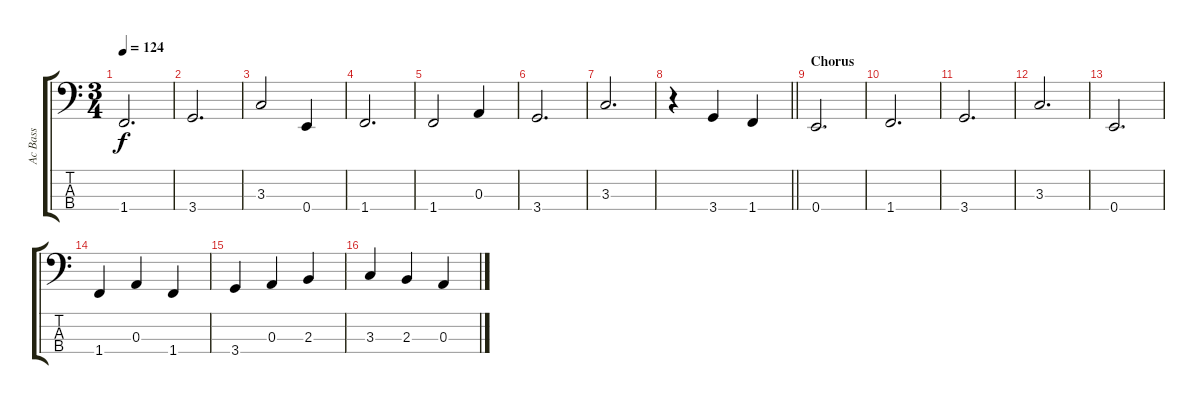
\track ("Ac Bass" "Ac Bass") {instrument acousticbass}
\staff {score tabs}
\tuning (G2 D2 A1 E1) {hide}
\ts (3 4)
\tempo 124
\clef f4
\ks c
1.4.2{d dy f} |
3.4.2{d} |
3.3.2 0.4.4 |
1.4.2{d} |
1.4.2 0.3.4 |
3.4.2{d} |
3.3.2{d} |
\barLineRight lightlight
r.4 3.4.4 1.4.4 |
\section ("" "Chorus")
0.4.2{d} |
1.4.2{d} |
3.4.2{d} |
3.3.2{d} |
0.4.2{d} |
1.4.4 0.3.4 1.4.4 |
3.4.4 0.3.4 2.3.4 |
3.3.4 2.3.4 0.3.4
